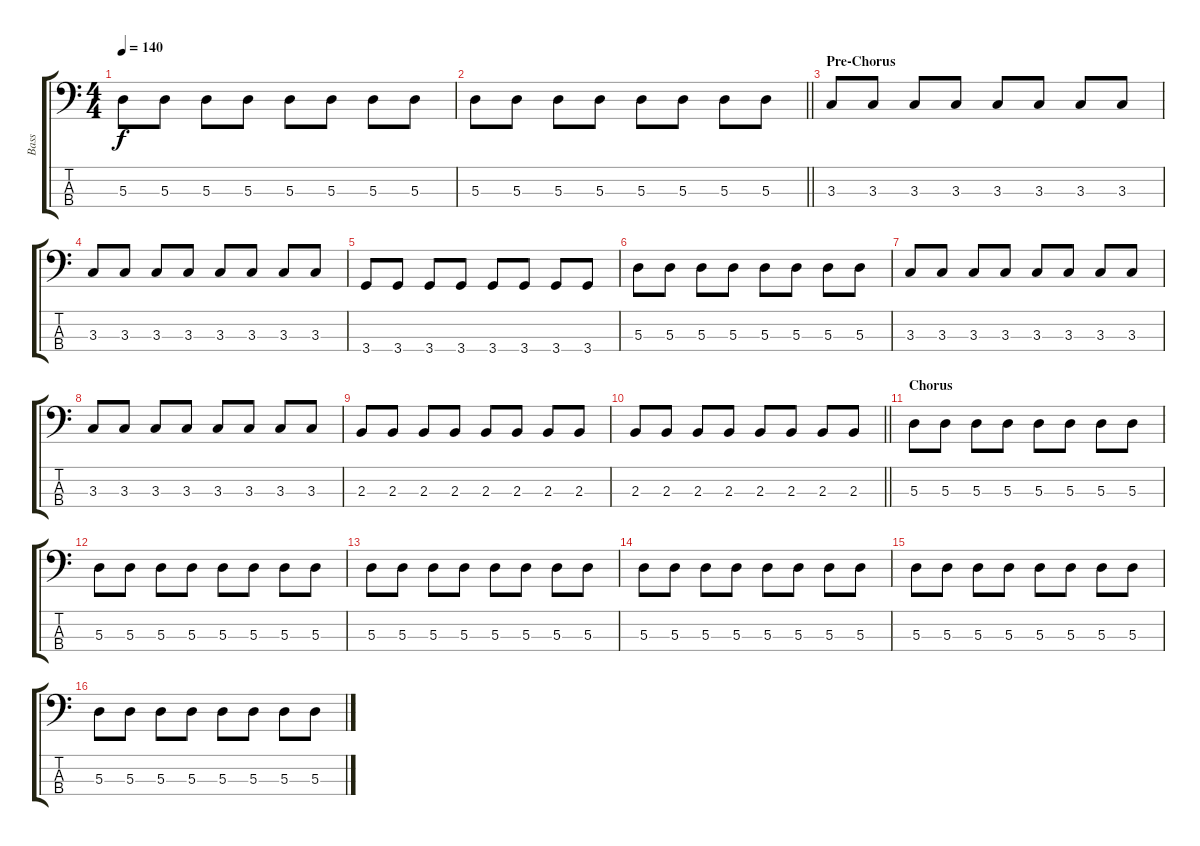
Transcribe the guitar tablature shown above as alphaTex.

\track ("Bass" "Bass") {instrument electricbassfinger}
\staff {score tabs}
\tuning (G2 D2 A1 E1) {hide}
\ts (4 4)
\tempo 140
\clef f4
\ks c
5.3.8{dy f} 5.3.8 5.3.8 5.3.8 5.3.8 5.3.8 5.3.8 5.3.8 |
\barLineRight lightlight
5.3.8 5.3.8 5.3.8 5.3.8 5.3.8 5.3.8 5.3.8 5.3.8 |
\section ("" "Pre-Chorus")
3.3.8 3.3.8 3.3.8 3.3.8 3.3.8 3.3.8 3.3.8 3.3.8 |
3.3.8 3.3.8 3.3.8 3.3.8 3.3.8 3.3.8 3.3.8 3.3.8 |
3.4.8 3.4.8 3.4.8 3.4.8 3.4.8 3.4.8 3.4.8 3.4.8 |
5.3.8 5.3.8 5.3.8 5.3.8 5.3.8 5.3.8 5.3.8 5.3.8 |
3.3.8 3.3.8 3.3.8 3.3.8 3.3.8 3.3.8 3.3.8 3.3.8 |
3.3.8 3.3.8 3.3.8 3.3.8 3.3.8 3.3.8 3.3.8 3.3.8 |
2.3.8 2.3.8 2.3.8 2.3.8 2.3.8 2.3.8 2.3.8 2.3.8 |
\barLineRight lightlight
2.3.8 2.3.8 2.3.8 2.3.8 2.3.8 2.3.8 2.3.8 2.3.8 |
\section ("" "Chorus")
5.3.8 5.3.8 5.3.8 5.3.8 5.3.8 5.3.8 5.3.8 5.3.8 |
5.3.8 5.3.8 5.3.8 5.3.8 5.3.8 5.3.8 5.3.8 5.3.8 |
5.3.8 5.3.8 5.3.8 5.3.8 5.3.8 5.3.8 5.3.8 5.3.8 |
5.3.8 5.3.8 5.3.8 5.3.8 5.3.8 5.3.8 5.3.8 5.3.8 |
5.3.8 5.3.8 5.3.8 5.3.8 5.3.8 5.3.8 5.3.8 5.3.8 |
5.3.8 5.3.8 5.3.8 5.3.8 5.3.8 5.3.8 5.3.8 5.3.8
